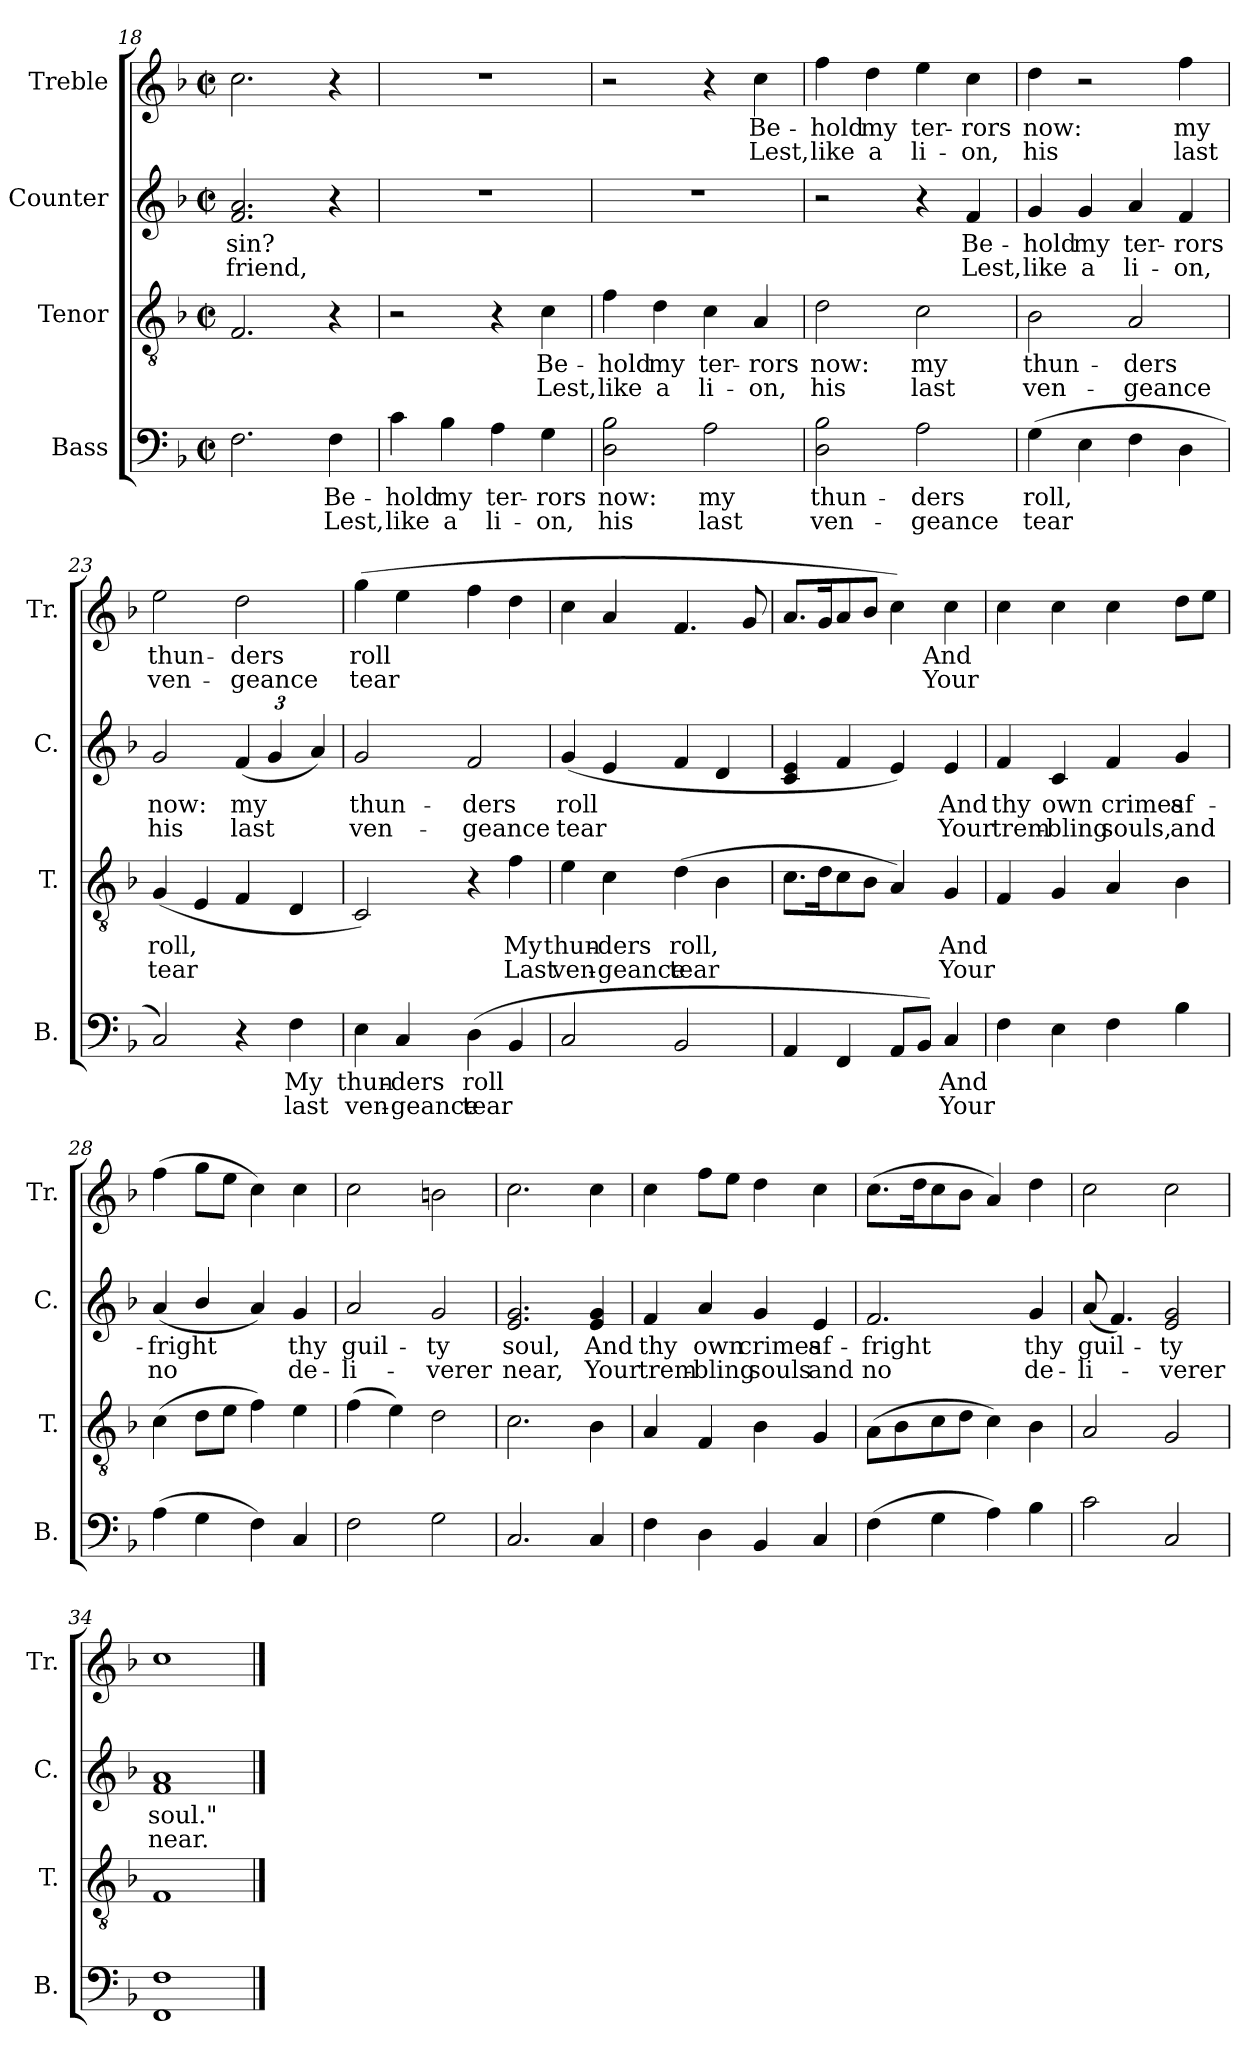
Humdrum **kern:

**kern	**text	**text	**kern	**text	**text	**kern	**text	**text	**kern	**text	**text
*part4	*part4	*part4	*part3	*part3	*part3	*part2	*part2	*part2	*part1	*part1	*part1
*staff4	*staff4	*staff4	*staff3	*staff3	*staff3	*staff2	*staff2	*staff2	*staff1	*staff1	*staff1
*I"Bass	*	*	*I"Tenor	*	*	*I"Counter	*	*	*I"Treble	*	*
*I'B.	*	*	*I'T.	*	*	*I'C.	*	*	*I'Tr.	*	*
*clefF4	*	*	*clefGv2	*	*	*clefG2	*	*	*clefG2	*	*
*k[b-]	*	*	*k[b-]	*	*	*k[b-]	*	*	*k[b-]	*	*
*M2/2	*	*	*M2/2	*	*	*M2/2	*	*	*M2/2	*	*
*met(c|)	*	*	*met(c|)	*	*	*met(c|)	*	*	*met(c|)	*	*
=18	=18	=18	=18	=18	=18	=18	=18	=18	=18	=18	=18
2.F\	.	.	2.F/	.	.	2.f/ 2.a/	sin?	friend,	2.cc\	.	.
4F\	Be-	Lest,	4r	.	.	4r	.	.	4r	.	.
=19	=19	=19	=19	=19	=19	=19	=19	=19	=19	=19	=19
4c\	-hold	like	2r	.	.	1r	.	.	1r	.	.
4B-\	my	a	.	.	.	.	.	.	.	.	.
4A\	ter-	li-	4r	.	.	.	.	.	.	.	.
4G\	-rors	-on,	4c\	Be-	Lest,	.	.	.	.	.	.
=20	=20	=20	=20	=20	=20	=20	=20	=20	=20	=20	=20
2D\ 2B-\	now:	his	4f\	-hold	like	1r	.	.	2r	.	.
.	.	.	4d\	my	a	.	.	.	.	.	.
2A\	my	last	4c\	ter-	li-	.	.	.	4r	.	.
.	.	.	4A/	-rors	-on,	.	.	.	4cc\	Be-	Lest,
=21	=21	=21	=21	=21	=21	=21	=21	=21	=21	=21	=21
2D\ 2B-\	thun-	ven-	2d\	now:	his	2r	.	.	4ff\	-hold	like
.	.	.	.	.	.	.	.	.	4dd\	my	a
2A\	-ders	-geance	2c\	my	last	4r	.	.	4ee\	ter-	li-
.	.	.	.	.	.	4f/	Be-	Lest,	4cc\	-rors	-on,
=22	=22	=22	=22	=22	=22	=22	=22	=22	=22	=22	=22
(4G\	roll,	tear	2B-\	thun-	ven-	4g/	-hold	like	4dd\	now:	his
4E\	.	.	.	.	.	4g/	my	a	2r	.	.
4F\	.	.	2A/	-ders	-geance	4a/	ter-	li-	.	.	.
4D\	.	.	.	.	.	4f/	-rors	-on,	4ff\	my	last
=23	=23	=23	=23	=23	=23	=23	=23	=23	=23	=23	=23
2C/)	.	.	(4G/	roll,	tear	2g/	now:	his	2ee\	thun-	ven-
.	.	.	4E/	.	.	.	.	.	.	.	.
*	*	*	*	*	*	*Xbrackettup	*	*	*	*	*
4r	.	.	4F/	.	.	(6f/	my	last	2dd\	-ders	-geance
.	.	.	.	.	.	6g/	.	.	.	.	.
4F\	My	last	4D/	.	.	.	.	.	.	.	.
.	.	.	.	.	.	6a/)	.	.	.	.	.
!!LO:PB:g=z
=24	=24	=24	=24	=24	=24	=24	=24	=24	=24	=24	=24
4E\	thun-	ven-	2C/)	.	.	2g/	thun-	ven-	(4gg\	roll	tear
4C/	-ders	-geance	.	.	.	.	.	.	4ee\	.	.
(4D\	roll	tear	4r	.	.	2f/	-ders	-geance	4ff\	.	.
4BB-/	.	.	4f\	My	Last	.	.	.	4dd\	.	.
=25	=25	=25	=25	=25	=25	=25	=25	=25	=25	=25	=25
2C/	.	.	4e\	thun-	ven-	(4g/	roll	tear	4cc\	.	.
.	.	.	4c\	-ders	-geance	4e/	.	.	4a/	.	.
2BB-/	.	.	(4d\	roll,	tear	4f/	.	.	4.f/	.	.
.	.	.	4B-\	.	.	4d/	.	.	.	.	.
.	.	.	.	.	.	.	.	.	8g/	.	.
=26	=26	=26	=26	=26	=26	=26	=26	=26	=26	=26	=26
4AA/	.	.	8.c\L	.	.	4c/ 4e/	.	.	8.a/L	.	.
.	.	.	16d\K	.	.	.	.	.	16g/K	.	.
4FF/	.	.	8c\	.	.	4f/	.	.	8a/	.	.
.	.	.	8B-\J	.	.	.	.	.	8b-/J	.	.
8AA/L	.	.	4A/)	.	.	4e/)	.	.	4cc\)	.	.
8BB-/J)	.	.	.	.	.	.	.	.	.	.	.
4C/	And	Your	4G/	And	Your	4e/	And	Your	4cc\	And	Your
=27	=27	=27	=27	=27	=27	=27	=27	=27	=27	=27	=27
4F\	.	.	4F/	.	.	4f/	thy	trem-	4cc\	.	.
4E\	.	.	4G/	.	.	4c/	own	-bling	4cc\	.	.
4F\	.	.	4A/	.	.	4f/	crimes	souls,	4cc\	.	.
4B-\	.	.	4B-\	.	.	4g/	af-	and	8dd\L	.	.
.	.	.	.	.	.	.	.	.	8ee\J	.	.
=28	=28	=28	=28	=28	=28	=28	=28	=28	=28	=28	=28
(4A\	.	.	(4c\	.	.	(4a/	-fright	no	(4ff\	.	.
4G\	.	.	8d\L	.	.	4b-/	.	.	8gg\L	.	.
.	.	.	8e\J	.	.	.	.	.	8ee\J	.	.
4F\)	.	.	4f\)	.	.	4a/)	.	.	4cc\)	.	.
4C/	.	.	4e\	.	.	4g/	thy	de-	4cc\	.	.
=29	=29	=29	=29	=29	=29	=29	=29	=29	=29	=29	=29
2F\	.	.	(4f\	.	.	2a/	guil-	-li-	2cc\	.	.
.	.	.	4e\)	.	.	.	.	.	.	.	.
2G\	.	.	2d\	.	.	2g/	-ty	-verer	2bn\	.	.
!!LO:LB:g=z
=30	=30	=30	=30	=30	=30	=30	=30	=30	=30	=30	=30
2.C/	.	.	2.c\	.	.	2.e/ 2.g/	soul,	near,	2.cc\	.	.
4C/	.	.	4B-\	.	.	4e/ 4g/	And	Your	4cc\	.	.
=31	=31	=31	=31	=31	=31	=31	=31	=31	=31	=31	=31
4F\	.	.	4A/	.	.	4f/	thy	trem-	4cc\	.	.
4D\	.	.	4F/	.	.	4a/	own	-bling	8ff\L	.	.
.	.	.	.	.	.	.	.	.	8ee\J	.	.
4BB-/	.	.	4B-\	.	.	4g/	crimes	souls	4dd\	.	.
4C/	.	.	4G/	.	.	4e/	af-	and	4cc\	.	.
=32	=32	=32	=32	=32	=32	=32	=32	=32	=32	=32	=32
(4F\	.	.	(8A\L	.	.	2.f/	-fright	no	(8.cc\L	.	.
.	.	.	8B-\	.	.	.	.	.	.	.	.
.	.	.	.	.	.	.	.	.	16dd\K	.	.
4G\	.	.	8c\	.	.	.	.	.	8cc\	.	.
.	.	.	8d\J	.	.	.	.	.	8b-\J	.	.
4A\)	.	.	4c\)	.	.	.	.	.	4a/)	.	.
4B-\	.	.	4B-\	.	.	4g/	thy	de-	4dd\	.	.
=33	=33	=33	=33	=33	=33	=33	=33	=33	=33	=33	=33
2c\	.	.	2A/	.	.	(8a/	guil-	-li-	2cc\	.	.
.	.	.	.	.	.	4.f/)	.	.	.	.	.
2C/	.	.	2G/	.	.	2e/ 2g/	-ty	-verer	2cc\	.	.
=34	=34	=34	=34	=34	=34	=34	=34	=34	=34	=34	=34
1FF 1F	.	.	1F	.	.	1f 1a	soul."	near.	1cc	.	.
==	==	==	==	==	==	==	==	==	==	==	==
*-	*-	*-	*-	*-	*-	*-	*-	*-	*-	*-	*-
